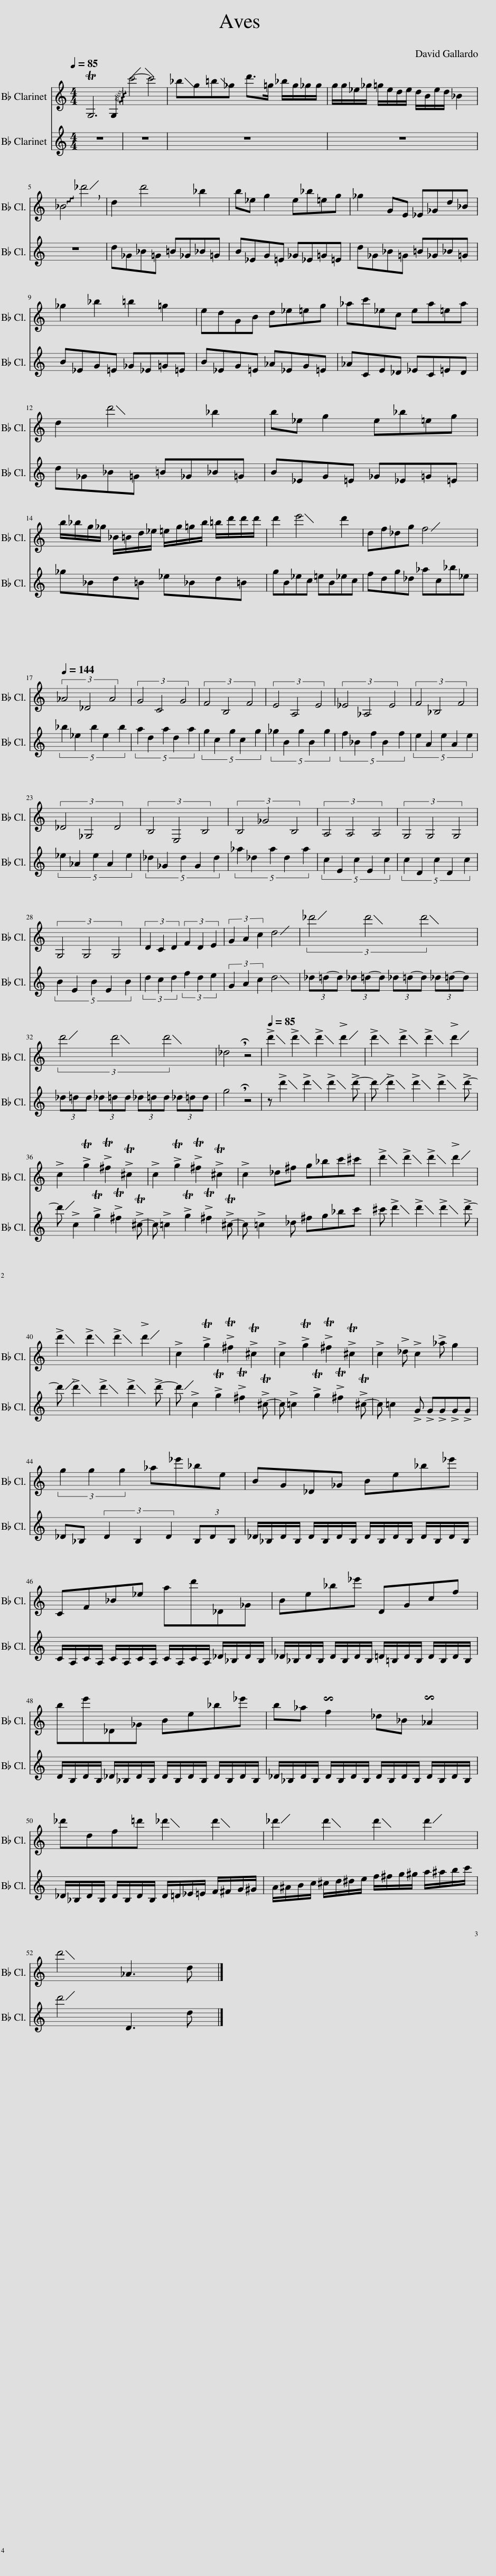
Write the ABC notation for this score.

X:1
%%score 1 2
L:1/8
Q:1/4=85
M:4/4
I:linebreak $
K:none
V:1 treble transpose=-2
V:2 treble transpose=-2
V:1
[K:C] TG,6 !~(!G,2 | !~)!c'4- c'4 | _bg=b_g d'>=g _b/g/_g/g/ | g/g/_e/_g/ =g/e/d/e/ d/B/e/d/ _B2 |$ !~(!_B4 !~)!!breath!_d'4 | %5
 d2 d'4 _b2 | b_e g2 e_b=eg | _g2 GE _E_Gd_B |$ _g2 _b2 =b2 =g2 | edGB d_e=eg | %10
 _ac'_ec ea=ea |$ d2 d'4 _b2 | b_e g2 e_b=eg |$ b/_b/g/_g/ _B/=B/d/_e/ =e/g/=g/b/ =b/d'/d'/d'/ | d'2 e'4 d'2 | %15
 df_dg f4 |$[Q:1/4=144] (3_A4 _D4 A4 | (3G4 C4 G4 | (3F4 B,4 F4 | (3E4 A,4 E4 | %20
 (3_E4 _A,4 E4 | (3F4 _B,4 F4 |$ (3_D4 _G,4 D4 | (3B,4 E,4 B,4 | (3B,4 _G4 B,4 | %25
 (3A,4 A,4 A,4 | (3G,4 G,4 G,4 |$ (3G,4 G,4 G,4 | (3D2 C2 D2 (3F2 D2 E2 | (3G2 A2 c2 d4 | %30
 (3_d'4 d'4 d'4 |$ (3d'4 d'4 d'4 | !breath!_d4 z4 |[Q:1/4=85] !>!d'2 !>!d'2 !>!d'2 !>!d'2 | !>!d'2 !>!d'2 !>!d'2 !>!d'2 |$ %35
 !>!c2 !>!Tg2 !>!T^f2 !>!T^c2 | !>!c2 !>!Tg2 !>!T^f2 !>!T^c2 | !>!c2 _d^f g_bc'^c' | !>!d'2 !>!d'2 !>!d'2 !>!d'2 |$ !>!d'2 !>!d'2 !>!d'2 !>!d'2 | %40
 !>!c2 !>!Tg2 !>!T^f2 !>!T^c2 | !>!c2 !>!Tg2 !>!T^f2 !>!T^c2 | !>!c2 !>!_d !>!c2 !>!_a g2 |$ (3g2 g2 g2 _a_e'_be | BG_D_G Be_b_e' |$ %45
 CF_B_e ad'_D_G | Be_b_e' DGcf |$ be'_D_G Be_b_e' | b_a !invertedturn!f2 _d_B !invertedturn!_A2 |$ _d'df=d' _d'2 d'2 | %50
 _d'2 d'2 d'2 d'2 |$ d'4 _A3 d |] %52
V:2
[K:C] z8 | z8 | z8 | z8 |$ z8 | %5
 d_G_B=G =B_G_B=G | B_EG=E _G_E=G=E | d_G_B=G =B_G_B=G |$ B_EG=E _G_E=G=E | B_EG=E _A_EG=E | %10
 _ACE_D _EC=ED |$ d_G_B=G =B_G_B=G | B_EG=E _G_E=G=E |$ _g_Bd=B _e_Bd=B | gB_ec =eB_ec | %15
 fdg_d _ac_b_e |$ (5:4:5_b2 _e2 b2 e2 b2 | (5:4:5a2 d2 a2 d2 a2 | (5:4:5g2 c2 g2 c2 g2 | (5:4:5_g2 B2 g2 B2 g2 | %20
 (5:4:5f2 _B2 f2 B2 f2 | (5:4:5e2 A2 e2 A2 e2 |$ (5:4:5_e2 _A2 e2 A2 e2 | (5:4:5_d2 _G2 d2 G2 d2 | (5:4:5_a2 _d2 a2 d2 a2 | %25
 (5:4:5c2 E2 c2 E2 c2 | (5:4:5c2 D2 c2 D2 c2 |$ (5:4:5B2 E2 B2 E2 B2 | (3d2 c2 d2 (3f2 d2 e2 | (3G2 A2 c2 d4 | %30
 (3_d=d-d (3_d=d-d (3_d=d-d (3_d=d-d |$ (3_d=dd (3_d=dd (3_d=dd (3_d=dd | !breath!g4 z4 | z !>!d'2 !>!d'2 !>!d'2 !>!d'- | d' !>!d'2 !>!d'2 !>!d'2 !>!d'- |$ %35
 d' !>!c2 !>!Tg2 !>!T^f2 !>!T^c- | c !>!=c2 !>!Tg2 !>!T^f2 !>!T^c- | c !>!=c2 _d ^fg_bc' | ^c' !>!d'2 !>!d'2 !>!d'2 !>!d'- |$ d' !>!d'2 !>!d'2 !>!d'2 !>!d'- | %40
 d' !>!c2 !>!Tg2 !>!T^f2 !>!T^c- | c !>!=c2 !>!Tg2 !>!T^f2 !>!T^c- | c =c2 !>!G !>!G!>!G!>!G!>!G |$ _D_B, (3D2 B,2 D2 (3B,DB, | _D/_B,/D/B,/ D/B,/D/B,/ D/B,/D/B,/ D/B,/D/B,/ |$ %45
 C/A,/C/A,/ C/A,/C/A,/ C/A,/C/A,/ _D/_B,/D/B,/ | _D/_B,/D/B,/ D/B,/D/B,/ =D/=B,/D/B,/ D/B,/D/B,/ |$ D/B,/D/B,/ _D/_B,/D/B,/ D/B,/D/B,/ D/B,/D/B,/ | _D/_B,/D/B,/ D/B,/D/B,/ D/B,/D/B,/ D/B,/D/B,/ |$ _D/_B,/D/B,/ D/B,/D/B,/ D/=D/_E/=E/ F/^F/G/^G/ | %50
 A/^A/B/c/ ^c/d/^d/e/ f/^f/g/^g/ a/^a/b/c'/ |$ d'4 D3 d |] %52
